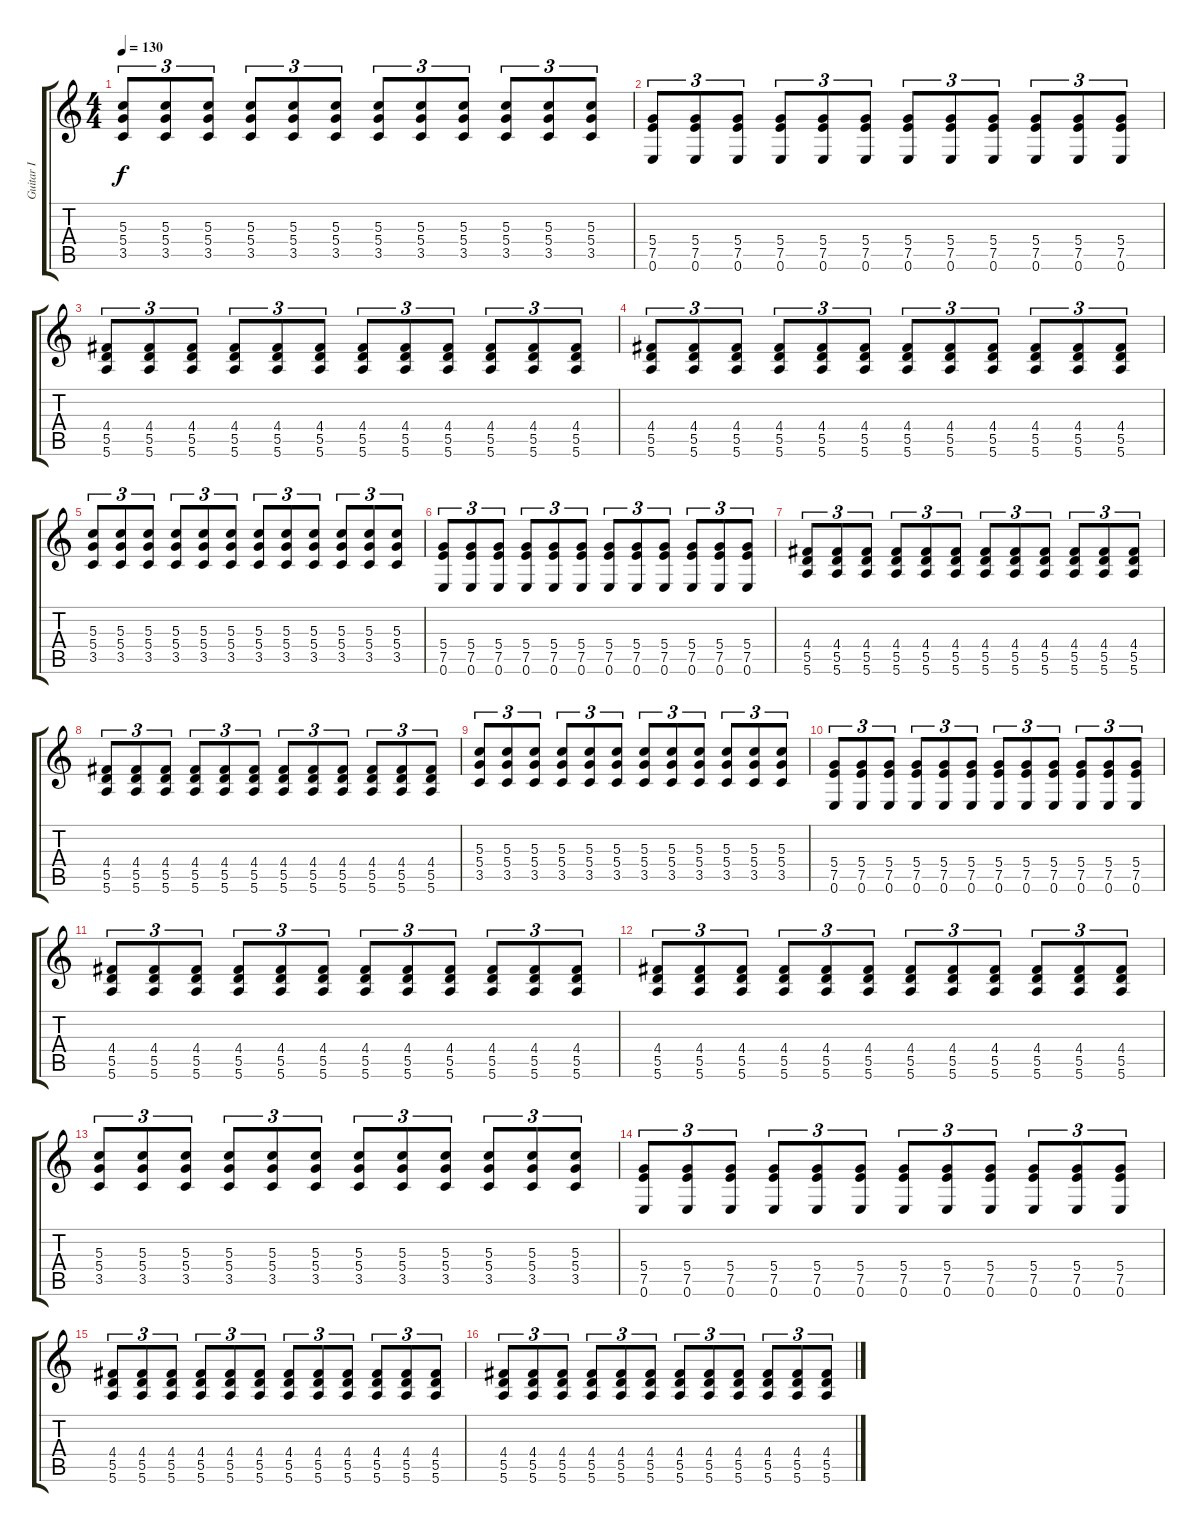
\track ("Guitar I" "Guitar I") {instrument distortionguitar}
\staff {score tabs}
\tuning (E4 B3 G3 D3 A2 E2) {hide}
\ts (4 4)
\tempo 130
\clef g2
\ks c
(5.3 5.4 3.5).8{tu (3 2) dy f} (5.3 5.4 3.5).8{tu (3 2)} (5.3 5.4 3.5).8{tu (3 2)} (5.3 5.4 3.5).8{tu (3 2)} (5.3 5.4 3.5).8{tu (3 2)} (5.3 5.4 3.5).8{tu (3 2)} (5.3 5.4 3.5).8{tu (3 2)} (5.3 5.4 3.5).8{tu (3 2)} (5.3 5.4 3.5).8{tu (3 2)} (5.3 5.4 3.5).8{tu (3 2)} (5.3 5.4 3.5).8{tu (3 2)} (5.3 5.4 3.5).8{tu (3 2)} |
(5.4 7.5 0.6).8{tu (3 2)} (5.4 7.5 0.6).8{tu (3 2)} (5.4 7.5 0.6).8{tu (3 2)} (5.4 7.5 0.6).8{tu (3 2)} (5.4 7.5 0.6).8{tu (3 2)} (5.4 7.5 0.6).8{tu (3 2)} (5.4 7.5 0.6).8{tu (3 2)} (5.4 7.5 0.6).8{tu (3 2)} (5.4 7.5 0.6).8{tu (3 2)} (5.4 7.5 0.6).8{tu (3 2)} (5.4 7.5 0.6).8{tu (3 2)} (5.4 7.5 0.6).8{tu (3 2)} |
(4.4 5.5 5.6).8{tu (3 2)} (4.4 5.5 5.6).8{tu (3 2)} (4.4 5.5 5.6).8{tu (3 2)} (4.4 5.5 5.6).8{tu (3 2)} (4.4 5.5 5.6).8{tu (3 2)} (4.4 5.5 5.6).8{tu (3 2)} (4.4 5.5 5.6).8{tu (3 2)} (4.4 5.5 5.6).8{tu (3 2)} (4.4 5.5 5.6).8{tu (3 2)} (4.4 5.5 5.6).8{tu (3 2)} (4.4 5.5 5.6).8{tu (3 2)} (4.4 5.5 5.6).8{tu (3 2)} |
(4.4 5.5 5.6).8{tu (3 2)} (4.4 5.5 5.6).8{tu (3 2)} (4.4 5.5 5.6).8{tu (3 2)} (4.4 5.5 5.6).8{tu (3 2)} (4.4 5.5 5.6).8{tu (3 2)} (4.4 5.5 5.6).8{tu (3 2)} (4.4 5.5 5.6).8{tu (3 2)} (4.4 5.5 5.6).8{tu (3 2)} (4.4 5.5 5.6).8{tu (3 2)} (4.4 5.5 5.6).8{tu (3 2)} (4.4 5.5 5.6).8{tu (3 2)} (4.4 5.5 5.6).8{tu (3 2)} |
(5.3 5.4 3.5).8{tu (3 2)} (5.3 5.4 3.5).8{tu (3 2)} (5.3 5.4 3.5).8{tu (3 2)} (5.3 5.4 3.5).8{tu (3 2)} (5.3 5.4 3.5).8{tu (3 2)} (5.3 5.4 3.5).8{tu (3 2)} (5.3 5.4 3.5).8{tu (3 2)} (5.3 5.4 3.5).8{tu (3 2)} (5.3 5.4 3.5).8{tu (3 2)} (5.3 5.4 3.5).8{tu (3 2)} (5.3 5.4 3.5).8{tu (3 2)} (5.3 5.4 3.5).8{tu (3 2)} |
(5.4 7.5 0.6).8{tu (3 2)} (5.4 7.5 0.6).8{tu (3 2)} (5.4 7.5 0.6).8{tu (3 2)} (5.4 7.5 0.6).8{tu (3 2)} (5.4 7.5 0.6).8{tu (3 2)} (5.4 7.5 0.6).8{tu (3 2)} (5.4 7.5 0.6).8{tu (3 2)} (5.4 7.5 0.6).8{tu (3 2)} (5.4 7.5 0.6).8{tu (3 2)} (5.4 7.5 0.6).8{tu (3 2)} (5.4 7.5 0.6).8{tu (3 2)} (5.4 7.5 0.6).8{tu (3 2)} |
(4.4 5.5 5.6).8{tu (3 2)} (4.4 5.5 5.6).8{tu (3 2)} (4.4 5.5 5.6).8{tu (3 2)} (4.4 5.5 5.6).8{tu (3 2)} (4.4 5.5 5.6).8{tu (3 2)} (4.4 5.5 5.6).8{tu (3 2)} (4.4 5.5 5.6).8{tu (3 2)} (4.4 5.5 5.6).8{tu (3 2)} (4.4 5.5 5.6).8{tu (3 2)} (4.4 5.5 5.6).8{tu (3 2)} (4.4 5.5 5.6).8{tu (3 2)} (4.4 5.5 5.6).8{tu (3 2)} |
(4.4 5.5 5.6).8{tu (3 2)} (4.4 5.5 5.6).8{tu (3 2)} (4.4 5.5 5.6).8{tu (3 2)} (4.4 5.5 5.6).8{tu (3 2)} (4.4 5.5 5.6).8{tu (3 2)} (4.4 5.5 5.6).8{tu (3 2)} (4.4 5.5 5.6).8{tu (3 2)} (4.4 5.5 5.6).8{tu (3 2)} (4.4 5.5 5.6).8{tu (3 2)} (4.4 5.5 5.6).8{tu (3 2)} (4.4 5.5 5.6).8{tu (3 2)} (4.4 5.5 5.6).8{tu (3 2)} |
(5.3 5.4 3.5).8{tu (3 2)} (5.3 5.4 3.5).8{tu (3 2)} (5.3 5.4 3.5).8{tu (3 2)} (5.3 5.4 3.5).8{tu (3 2)} (5.3 5.4 3.5).8{tu (3 2)} (5.3 5.4 3.5).8{tu (3 2)} (5.3 5.4 3.5).8{tu (3 2)} (5.3 5.4 3.5).8{tu (3 2)} (5.3 5.4 3.5).8{tu (3 2)} (5.3 5.4 3.5).8{tu (3 2)} (5.3 5.4 3.5).8{tu (3 2)} (5.3 5.4 3.5).8{tu (3 2)} |
(5.4 7.5 0.6).8{tu (3 2)} (5.4 7.5 0.6).8{tu (3 2)} (5.4 7.5 0.6).8{tu (3 2)} (5.4 7.5 0.6).8{tu (3 2)} (5.4 7.5 0.6).8{tu (3 2)} (5.4 7.5 0.6).8{tu (3 2)} (5.4 7.5 0.6).8{tu (3 2)} (5.4 7.5 0.6).8{tu (3 2)} (5.4 7.5 0.6).8{tu (3 2)} (5.4 7.5 0.6).8{tu (3 2)} (5.4 7.5 0.6).8{tu (3 2)} (5.4 7.5 0.6).8{tu (3 2)} |
(4.4 5.5 5.6).8{tu (3 2)} (4.4 5.5 5.6).8{tu (3 2)} (4.4 5.5 5.6).8{tu (3 2)} (4.4 5.5 5.6).8{tu (3 2)} (4.4 5.5 5.6).8{tu (3 2)} (4.4 5.5 5.6).8{tu (3 2)} (4.4 5.5 5.6).8{tu (3 2)} (4.4 5.5 5.6).8{tu (3 2)} (4.4 5.5 5.6).8{tu (3 2)} (4.4 5.5 5.6).8{tu (3 2)} (4.4 5.5 5.6).8{tu (3 2)} (4.4 5.5 5.6).8{tu (3 2)} |
(4.4 5.5 5.6).8{tu (3 2)} (4.4 5.5 5.6).8{tu (3 2)} (4.4 5.5 5.6).8{tu (3 2)} (4.4 5.5 5.6).8{tu (3 2)} (4.4 5.5 5.6).8{tu (3 2)} (4.4 5.5 5.6).8{tu (3 2)} (4.4 5.5 5.6).8{tu (3 2)} (4.4 5.5 5.6).8{tu (3 2)} (4.4 5.5 5.6).8{tu (3 2)} (4.4 5.5 5.6).8{tu (3 2)} (4.4 5.5 5.6).8{tu (3 2)} (4.4 5.5 5.6).8{tu (3 2)} |
(5.3 5.4 3.5).8{tu (3 2)} (5.3 5.4 3.5).8{tu (3 2)} (5.3 5.4 3.5).8{tu (3 2)} (5.3 5.4 3.5).8{tu (3 2)} (5.3 5.4 3.5).8{tu (3 2)} (5.3 5.4 3.5).8{tu (3 2)} (5.3 5.4 3.5).8{tu (3 2)} (5.3 5.4 3.5).8{tu (3 2)} (5.3 5.4 3.5).8{tu (3 2)} (5.3 5.4 3.5).8{tu (3 2)} (5.3 5.4 3.5).8{tu (3 2)} (5.3 5.4 3.5).8{tu (3 2)} |
(5.4 7.5 0.6).8{tu (3 2)} (5.4 7.5 0.6).8{tu (3 2)} (5.4 7.5 0.6).8{tu (3 2)} (5.4 7.5 0.6).8{tu (3 2)} (5.4 7.5 0.6).8{tu (3 2)} (5.4 7.5 0.6).8{tu (3 2)} (5.4 7.5 0.6).8{tu (3 2)} (5.4 7.5 0.6).8{tu (3 2)} (5.4 7.5 0.6).8{tu (3 2)} (5.4 7.5 0.6).8{tu (3 2)} (5.4 7.5 0.6).8{tu (3 2)} (5.4 7.5 0.6).8{tu (3 2)} |
(4.4 5.5 5.6).8{tu (3 2)} (4.4 5.5 5.6).8{tu (3 2)} (4.4 5.5 5.6).8{tu (3 2)} (4.4 5.5 5.6).8{tu (3 2)} (4.4 5.5 5.6).8{tu (3 2)} (4.4 5.5 5.6).8{tu (3 2)} (4.4 5.5 5.6).8{tu (3 2)} (4.4 5.5 5.6).8{tu (3 2)} (4.4 5.5 5.6).8{tu (3 2)} (4.4 5.5 5.6).8{tu (3 2)} (4.4 5.5 5.6).8{tu (3 2)} (4.4 5.5 5.6).8{tu (3 2)} |
(4.4 5.5 5.6).8{tu (3 2)} (4.4 5.5 5.6).8{tu (3 2)} (4.4 5.5 5.6).8{tu (3 2)} (4.4 5.5 5.6).8{tu (3 2)} (4.4 5.5 5.6).8{tu (3 2)} (4.4 5.5 5.6).8{tu (3 2)} (4.4 5.5 5.6).8{tu (3 2)} (4.4 5.5 5.6).8{tu (3 2)} (4.4 5.5 5.6).8{tu (3 2)} (4.4 5.5 5.6).8{tu (3 2)} (4.4 5.5 5.6).8{tu (3 2)} (4.4 5.5 5.6).8{tu (3 2)}
